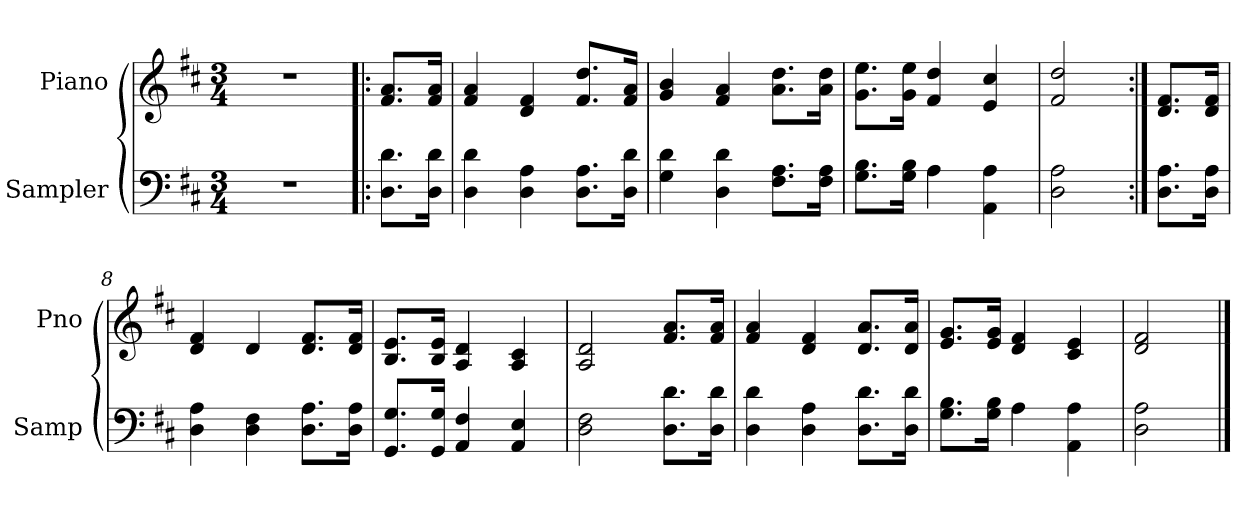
**kern	**kern
*part2	*part1
*staff2	*staff1
*I"Sampler	*I"Piano
*I'Samp	*I'Pno
*clefF4	*clefG2
*k[f#c#]	*k[f#c#]
*D:	*D:
*M3/4	*M3/4
=1	=1
2.r	2.r
=2!|:	=2!|:
8.D\ 8.d\L	8.f#/ 8.a/L
16D\ 16d\Jk	16f#/ 16a/Jk
=3	=3
4D\ 4d\	4f#/ 4a/
4D\ 4A\	4d/ 4f#/
8.D\ 8.A\L	8.f#/ 8.dd/L
16D\ 16d\Jk	16f#/ 16a/Jk
=4	=4
4G\ 4d\	4g/ 4b/
4D\ 4d\	4f#/ 4a/
8.F#\ 8.A\L	8.a\ 8.dd\L
16F#\ 16A\Jk	16a\ 16dd\Jk
=5	=5
8.G\ 8.B\L	8.g\ 8.ee\L
16G\ 16B\Jk	16g\ 16ee\Jk
4A\	4f#/ 4dd/
4AA\ 4A\	4e/ 4cc#/
=6	=6
2D\ 2A\	2f#/ 2dd/
=7:|!	=7:|!
8.D\ 8.A\L	8.d/ 8.f#/L
16D\ 16A\Jk	16d/ 16f#/Jk
=8	=8
4D\ 4A\	4d/ 4f#/
4D\ 4F#\	4d/
8.D\ 8.A\L	8.d/ 8.f#/L
16D\ 16A\Jk	16d/ 16f#/Jk
=9	=9
8.GG/ 8.G/L	8.B/ 8.e/L
16GG/ 16G/Jk	16B/ 16e/Jk
4AA/ 4F#/	4A/ 4d/
4AA/ 4E/	4A/ 4c#/
=10	=10
2D\ 2F#\	2A/ 2d/
8.D\ 8.d\L	8.f#/ 8.a/L
16D\ 16d\Jk	16f#/ 16a/Jk
=11	=11
4D\ 4d\	4f#/ 4a/
4D\ 4A\	4d/ 4f#/
8.D\ 8.d\L	8.d/ 8.a/L
16D\ 16d\Jk	16d/ 16a/Jk
=12	=12
8.G\ 8.B\L	8.e/ 8.g/L
16G\ 16B\Jk	16e/ 16g/Jk
4A\	4d/ 4f#/
4AA\ 4A\	4c#/ 4e/
=13	=13
2D\ 2A\	2d/ 2f#/
==	==
*-	*-
